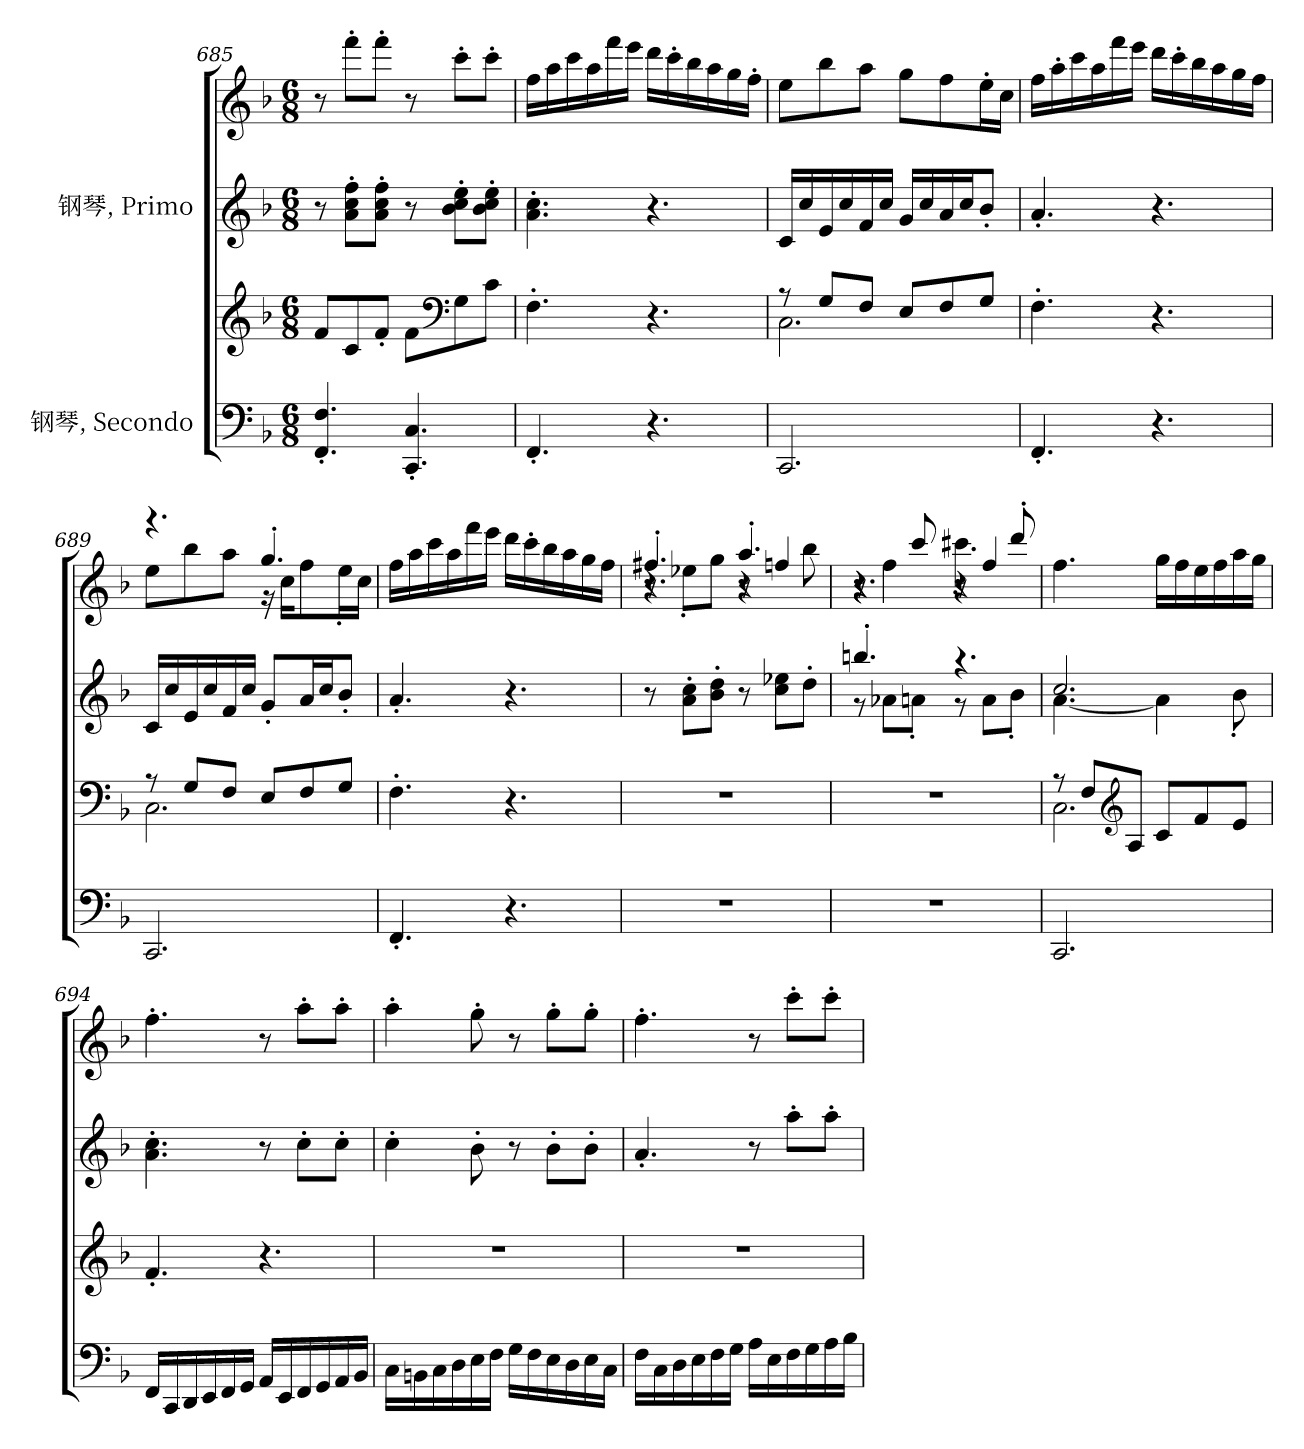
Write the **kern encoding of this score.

**kern	**kern	**kern	**kern
*part2	*part2	*part1	*part1
*staff4	*staff3	*staff2	*staff1
*I"钢琴, Secondo	*	*I"钢琴, Primo	*
*clefF4	*clefG2	*clefG2	*clefG2
*k[b-]	*k[b-]	*k[b-]	*k[b-]
*M6/8	*M6/8	*M6/8	*M6/8
=685	=685	=685	=685
4.FF/' 4.F/'	8f/L	8r	8r
.	8c/	8a\' 8cc\' 8ff\'L	8fff'\L
.	8f'/J	8a\' 8cc\' 8ff\'J	8fff'\J
4.CC/' 4.C/'	8f\L	8r	8r
*	*clefF4	*	*
.	8G\	8b-\' 8cc\' 8ee\'L	8ccc'\L
.	8c\J	8b-\' 8cc\' 8ee\'J	8ccc'\J
=686	=686	=686	=686
4.FF'/	4.F'\	4.a\' 4.cc\'	16ff\LL
.	.	.	16aa\
.	.	.	16ccc\
*	*	*	*MM95
.	.	.	16aa\
.	.	.	16fff\
.	.	.	16eee\JJ
*	*	*	*MM90
4.r	4.r	4.r	16ddd\LL
.	.	.	16ccc'\
.	.	.	16bb-\
*	*	*	*MM85
.	.	.	16aa\
.	.	.	16gg\
.	.	.	16ff'\JJ
=687	=687	=687	=687
*	*	*	*MM80
*	*^	*	*
2.CC/	8r	2.C\	16c/LL	8ee\L
.	.	.	16cc/	.
.	8G/L	.	16e/	8bb-\
.	.	.	16cc/	.
.	8F/J	.	16f/	8aa\J
.	.	.	16cc/JJ	.
.	8E/L	.	16g/LL	8gg\L
.	.	.	16cc/	.
.	8F/	.	16a/	8ff\
.	.	.	16cc/J	.
.	8G/J	.	8b-'/J	16ee'\L
.	.	.	.	16cc\JJ
*	*v	*v	*	*
!!LO:LB:g=z
=688	=688	=688	=688
4.FF'/	4.F'\	4.a'/	16ff\LL
.	.	.	16aa'\
.	.	.	16ccc\
.	.	.	16aa\
.	.	.	16fff\
.	.	.	16eee\JJ
4.r	4.r	4.r	16ddd\LL
.	.	.	16ccc'\
.	.	.	16bb-\
.	.	.	16aa\
.	.	.	16gg\
.	.	.	16ff\JJ
=689	=689	=689	=689
*	*^	*	*^
2.CC/	8r	2.C\	16c/LL	4.r	8ee\L
.	.	.	16cc/	.	.
.	8G/L	.	16e/	.	8bb-\
.	.	.	16cc/	.	.
.	8F/J	.	16f/	.	8aa\J
.	.	.	16cc/JJ	.	.
.	8E/L	.	8g'/L	4.gg'/	16r
.	.	.	.	.	16cc\KL
.	8F/	.	16a/L	.	8ff\
.	.	.	16cc/J	.	.
.	8G/J	.	8b-'/J	.	16ee'\L
.	.	.	.	.	16cc\JJ
*	*v	*v	*	*v	*v
=690	=690	=690	=690
4.FF'/	4.F'\	4.a'/	16ff\LL
.	.	.	16aa\
.	.	.	16ccc\
.	.	.	16aa\
.	.	.	16fff\
.	.	.	16eee\JJ
4.r	4.r	4.r	16ddd\LL
.	.	.	16ccc'\
.	.	.	16bb-\
.	.	.	16aa\
.	.	.	16gg\
.	.	.	16ff\JJ
!!LO:LB:g=z
=691	=691	=691	=691
*	*	*	*^
*	*	*	*	*^
2.r	2.r	8r	4.ff#X'/	8r	4.r
.	.	8a\' 8cc\'L	.	8ee-X'\L	.
.	.	8b-\' 8dd\'J	.	8gg\J	.
.	.	8r	4.aa'/	4r	8r
.	.	8cc\ 8ee-X\L	.	.	4ffn/
.	.	8dd'\J	.	8bb-\	.
=692	=692	=692	=692	=692	=692
*	*	*^	*	*	*
2.r	2.r	4.bbn'/	8r	4r	8r	4.r
.	.	.	8a-X\L	.	4ff\	.
.	.	.	8an'\J	8ccc/	.	.
.	.	4.r	8r	4r	4.ccc#X'\	8r
.	.	.	8a\L	.	.	4ff/
.	.	.	8b-'\J	8ddd'/	.	.
*	*	*	*	*v	*v	*v
=693	=693	=693	=693	=693
*	*^	*	*	*
2.CC/	8r	2.C\	2.cc/	[4.a\	4.ff\
.	8F/L	.	.	.	.
*	*clefG2	*	*	*	*
.	8A/J	.	.	.	.
.	8c/L	.	.	4a\]	16gg\LL
.	.	.	.	.	16ff\
.	8f/	.	.	.	16ee\
.	.	.	.	.	16ff\
.	8e/J	.	.	8b-'\	16aa\
.	.	.	.	.	16gg\JJ
*	*v	*v	*	*	*
*	*	*v	*v	*
!!LO:PB:g=z
=694	=694	=694	=694
16FF/LL	4.f'/	4.a\' 4.cc\'	4.ff'\
16CC/	.	.	.
16DD/	.	.	.
16EE/	.	.	.
16FF/	.	.	.
16GG/JJ	.	.	.
16AA/LL	4.r	8r	8r
16EE/	.	.	.
16FF/	.	8cc'\L	8aa'\L
16GG/	.	.	.
16AA/	.	8cc'\J	8aa'\J
16BB-/JJ	.	.	.
=695	=695	=695	=695
16C\LL	2.r	4cc'\	4aa'\
16BBn\	.	.	.
16C\	.	.	.
16D\	.	.	.
16E\	.	8b-'\	8gg'\
16F\JJ	.	.	.
16G\LL	.	8r	8r
16F\	.	.	.
16E\	.	8b-'\L	8gg'\L
16D\	.	.	.
16E\	.	8b-'\J	8gg'\J
16C\JJ	.	.	.
=696	=696	=696	=696
16F\LL	2.r	4.a'/	4.ff'\
16C\	.	.	.
16D\	.	.	.
16E\	.	.	.
16F\	.	.	.
16G\JJ	.	.	.
16A\LL	.	8r	8r
16E\	.	.	.
16F\	.	8aa'\L	8ccc'\L
16G\	.	.	.
16A\	.	8aa'\J	8ccc'\J
16B-\JJ	.	.	.
=	=	=	=
*-	*-	*-	*-
